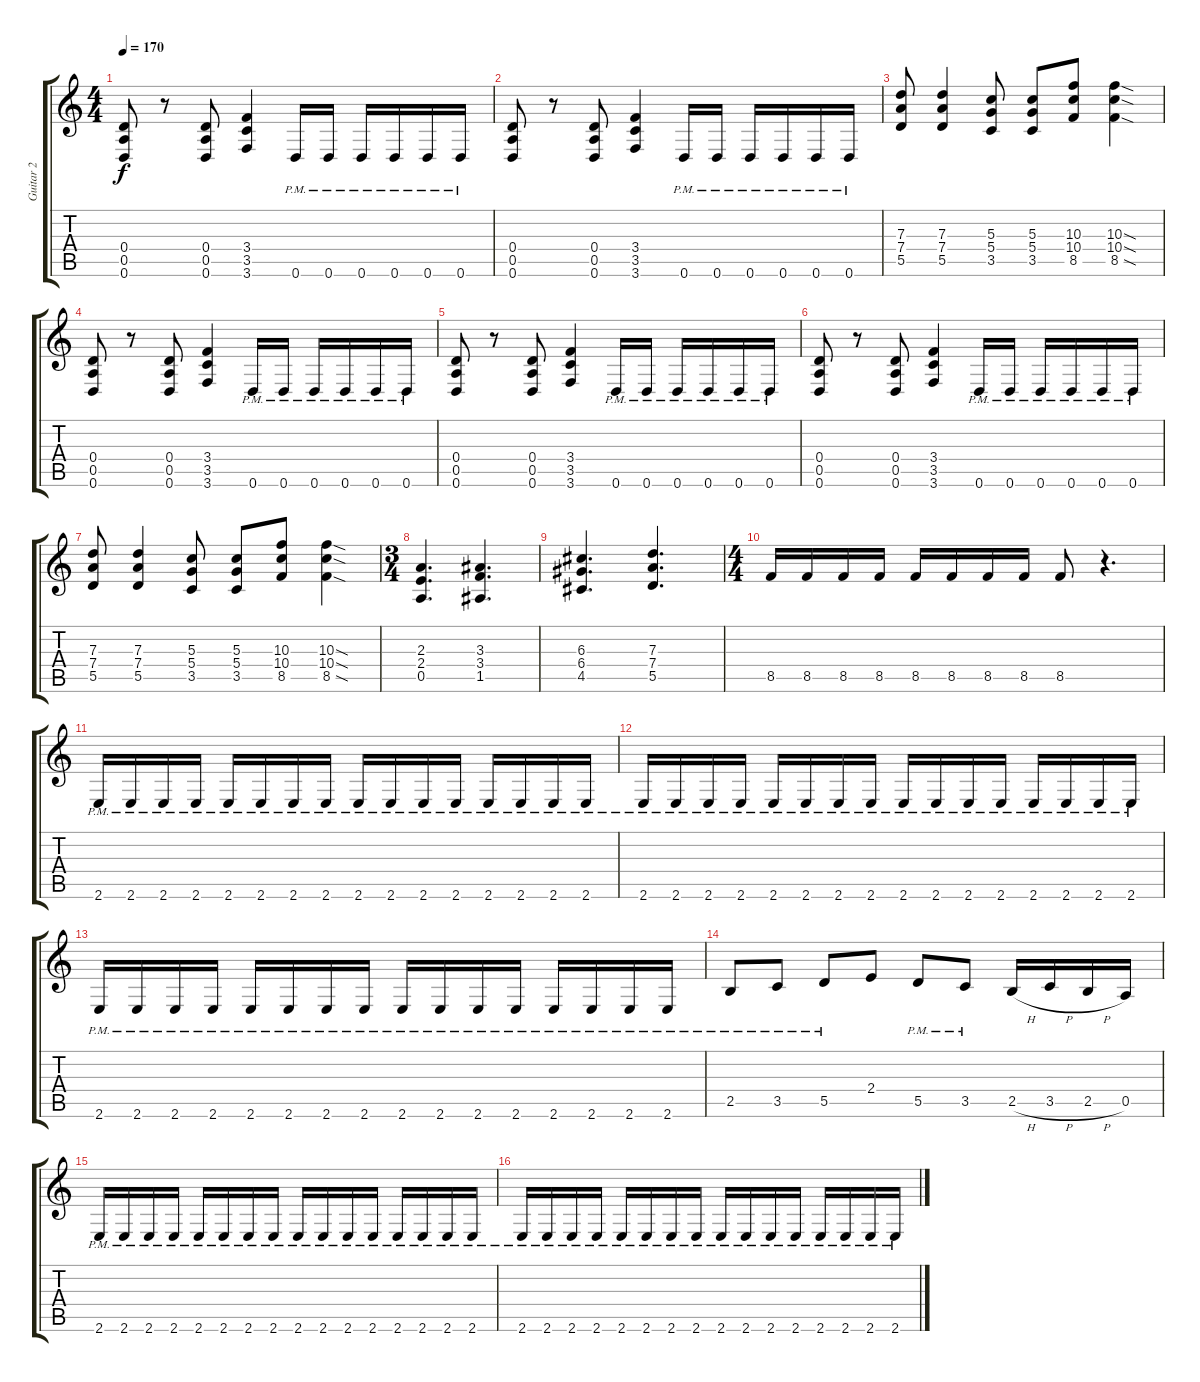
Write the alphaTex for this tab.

\track ("Guitar 2" "Guitar 2") {instrument distortionguitar}
\staff {score tabs}
\tuning (E4 B3 G3 D3 A2 D2) {hide}
\ts (4 4)
\tempo 170
\clef g2
\ks c
(0.4 0.5 0.6).8{dy f} r.8 (0.4 0.5 0.6).8 (3.4 3.5 3.6).4 0.6{pm}.16 0.6{pm}.16 0.6{pm}.16 0.6{pm}.16 0.6{pm}.16 0.6{pm}.16 |
(0.4 0.5 0.6).8 r.8 (0.4 0.5 0.6).8 (3.4 3.5 3.6).4 0.6{pm}.16 0.6{pm}.16 0.6{pm}.16 0.6{pm}.16 0.6{pm}.16 0.6{pm}.16 |
(7.3 7.4 5.5).8 (7.3 7.4 5.5).4 (5.3 5.4 3.5).8 (5.3 5.4 3.5).8 (10.3 10.4 8.5).8 (10.3{sod} 10.4{sod} 8.5{sod}).4 |
(0.4 0.5 0.6).8 r.8 (0.4 0.5 0.6).8 (3.4 3.5 3.6).4 0.6{pm}.16 0.6{pm}.16 0.6{pm}.16 0.6{pm}.16 0.6{pm}.16 0.6{pm}.16 |
(0.4 0.5 0.6).8 r.8 (0.4 0.5 0.6).8 (3.4 3.5 3.6).4 0.6{pm}.16 0.6{pm}.16 0.6{pm}.16 0.6{pm}.16 0.6{pm}.16 0.6{pm}.16 |
(0.4 0.5 0.6).8 r.8 (0.4 0.5 0.6).8 (3.4 3.5 3.6).4 0.6{pm}.16 0.6{pm}.16 0.6{pm}.16 0.6{pm}.16 0.6{pm}.16 0.6{pm}.16 |
(7.3 7.4 5.5).8 (7.3 7.4 5.5).4 (5.3 5.4 3.5).8 (5.3 5.4 3.5).8 (10.3 10.4 8.5).8 (10.3{sod} 10.4{sod} 8.5{sod}).4 |
\ts (3 4)
(2.3 2.4 0.5).4{d} (3.3 3.4 1.5).4{d} |
(6.3 6.4 4.5).4{d} (7.3 7.4 5.5).4{d} |
\ts (4 4)
8.5.16 8.5.16 8.5.16 8.5.16 8.5.16 8.5.16 8.5.16 8.5.16 8.5.8 r.4{d} |
2.6{pm}.16 2.6{pm}.16 2.6{pm}.16 2.6{pm}.16 2.6{pm}.16 2.6{pm}.16 2.6{pm}.16 2.6{pm}.16 2.6{pm}.16 2.6{pm}.16 2.6{pm}.16 2.6{pm}.16 2.6{pm}.16 2.6{pm}.16 2.6{pm}.16 2.6{pm}.16 |
2.6{pm}.16 2.6{pm}.16 2.6{pm}.16 2.6{pm}.16 2.6{pm}.16 2.6{pm}.16 2.6{pm}.16 2.6{pm}.16 2.6{pm}.16 2.6{pm}.16 2.6{pm}.16 2.6{pm}.16 2.6{pm}.16 2.6{pm}.16 2.6{pm}.16 2.6{pm}.16 |
2.6{pm}.16 2.6{pm}.16 2.6{pm}.16 2.6{pm}.16 2.6{pm}.16 2.6{pm}.16 2.6{pm}.16 2.6{pm}.16 2.6{pm}.16 2.6{pm}.16 2.6{pm}.16 2.6{pm}.16 2.6{pm}.16 2.6{pm}.16 2.6{pm}.16 2.6{pm}.16 |
2.5{pm}.8 3.5{pm}.8 5.5{pm}.8 2.4.8 5.5{pm}.8 3.5{pm}.8 2.5{h}.16 3.5{h}.16 2.5{h}.16 0.5.16 |
2.6{pm}.16 2.6{pm}.16 2.6{pm}.16 2.6{pm}.16 2.6{pm}.16 2.6{pm}.16 2.6{pm}.16 2.6{pm}.16 2.6{pm}.16 2.6{pm}.16 2.6{pm}.16 2.6{pm}.16 2.6{pm}.16 2.6{pm}.16 2.6{pm}.16 2.6{pm}.16 |
2.6{pm}.16 2.6{pm}.16 2.6{pm}.16 2.6{pm}.16 2.6{pm}.16 2.6{pm}.16 2.6{pm}.16 2.6{pm}.16 2.6{pm}.16 2.6{pm}.16 2.6{pm}.16 2.6{pm}.16 2.6{pm}.16 2.6{pm}.16 2.6{pm}.16 2.6{pm}.16
